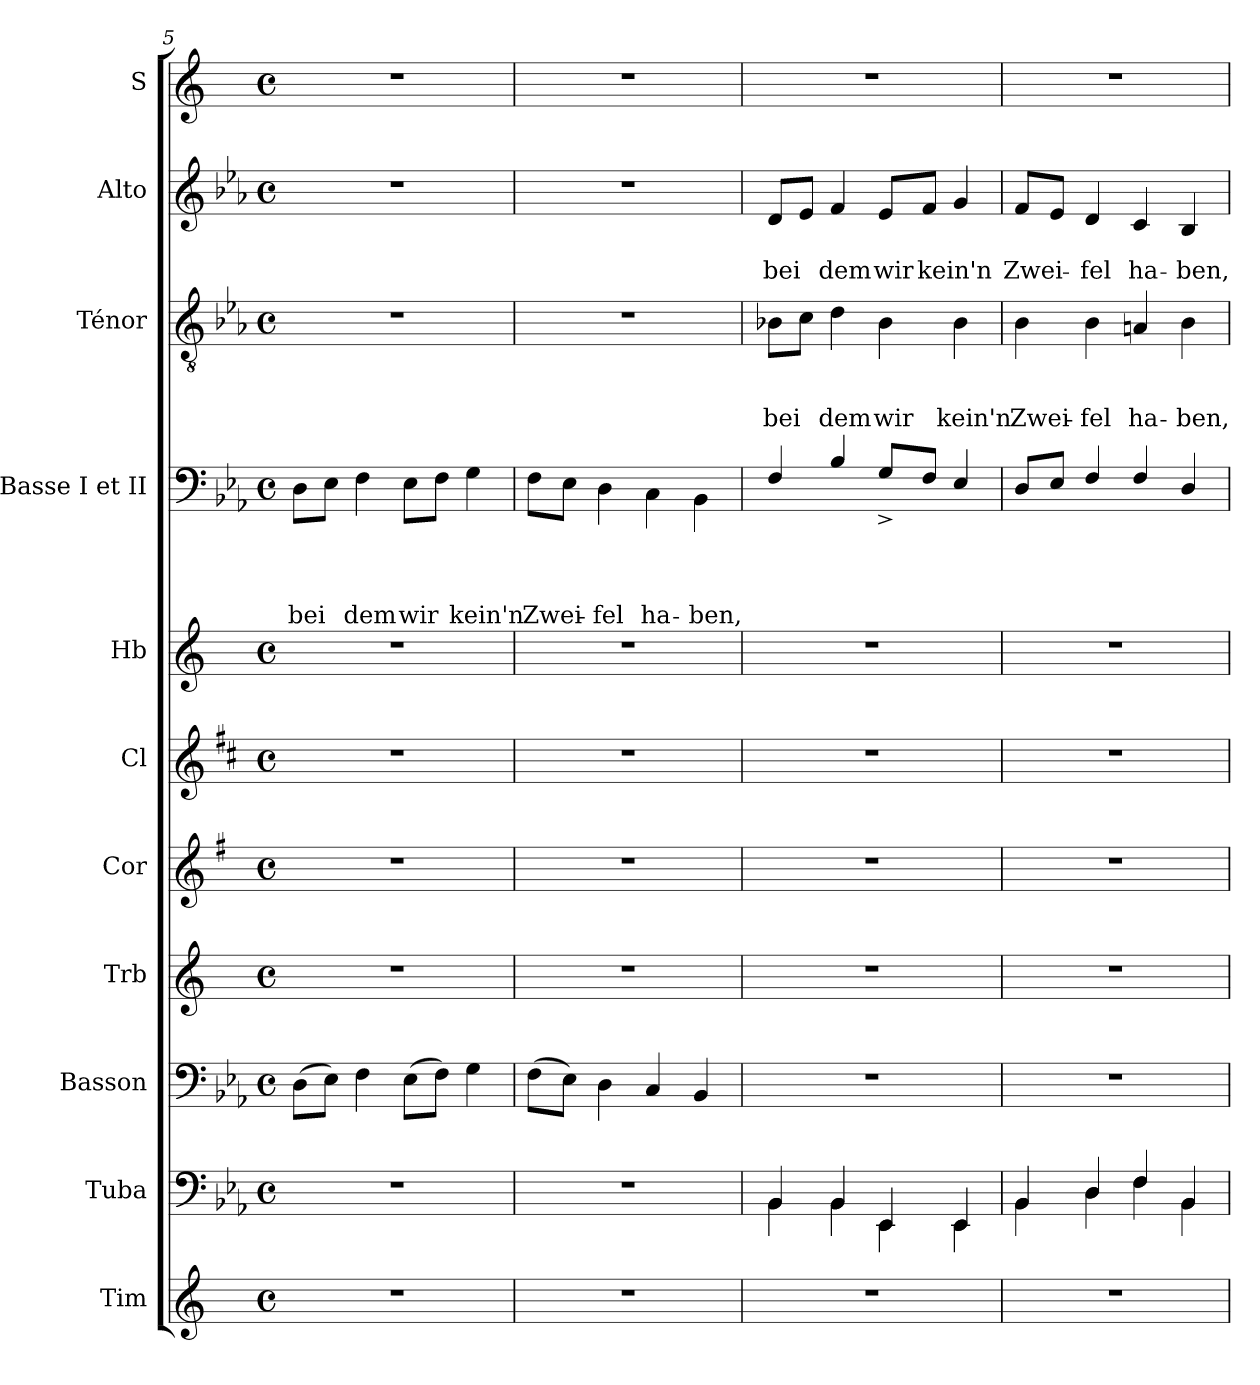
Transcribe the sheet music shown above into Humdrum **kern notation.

**kern	**kern	**kern	**kern	**kern	**kern	**kern	**kern	**text	**text	**text	**text	**kern	**text	**text	**text	**kern	**text	**text	**kern
*part11	*part10	*part9	*part8	*part7	*part6	*part5	*part4	*part4	*part4	*part4	*part4	*part3	*part3	*part3	*part3	*part2	*part2	*part2	*part1
*staff11	*staff10	*staff9	*staff8	*staff7	*staff6	*staff5	*staff4	*staff4	*staff4	*staff4	*staff4	*staff3	*staff3	*staff3	*staff3	*staff2	*staff2	*staff2	*staff1
*I"Tim	*I"Tuba	*I"Basson	*I"Trb	*I"Cor	*I"Cl	*I"Hb	*I"Basse I et II	*	*	*	*	*I"Ténor	*	*	*	*I"Alto	*	*	*I"S
*I'Tim	*I'Tub	*I'Bas	*I'Trb	*I'Cor	*I'Cl	*I'Hb	*I'B	*	*	*	*	*I'T	*	*	*	*I'A	*	*	*I'S
*clefG2	*clefF4	*clefF4	*clefG2	*clefG2	*clefG2	*clefG2	*clefF4	*	*	*	*	*clefGv2	*	*	*	*clefG2	*	*	*clefG2
*	*	*	*	*ITrd4c7	*ITrd1c2	*	*	*	*	*	*	*	*	*	*	*	*	*	*
*k[]	*k[b-e-a-]	*k[b-e-a-]	*k[]	*k[]	*k[]	*k[]	*k[b-e-a-]	*	*	*	*	*k[b-e-a-]	*	*	*	*k[b-e-a-]	*	*	*k[]
*C:	*E-:	*E-:	*C:	*C:	*C:	*C:	*E-:	*	*	*	*	*E-:	*	*	*	*E-:	*	*	*C:
*M4/4	*M4/4	*M4/4	*M4/4	*M4/4	*M4/4	*M4/4	*M4/4	*	*	*	*	*M4/4	*	*	*	*M4/4	*	*	*M4/4
*met(c)	*met(c)	*met(c)	*met(c)	*met(c)	*met(c)	*met(c)	*met(c)	*	*	*	*	*met(c)	*	*	*	*met(c)	*	*	*met(c)
=5	=5	=5	=5	=5	=5	=5	=5	=5	=5	=5	=5	=5	=5	=5	=5	=5	=5	=5	=5
!	!	!	!	!	!	!	!	!	!	!	!LO:LY:b	!	!	!	!	!	!	!	!
1r	1r	(>8D\L	1r	1r	1r	1r	8D\L	.	.	.	bei	1r	.	.	.	1r	.	.	1r
.	.	8E-\J)	.	.	.	.	8E-\J	.	.	.	.	.	.	.	.	.	.	.	.
!	!	!	!	!	!	!	!	!	!	!	!LO:LY:b	!	!	!	!	!	!	!	!
.	.	4F\	.	.	.	.	4F\	.	.	.	dem	.	.	.	.	.	.	.	.
!	!	!	!	!	!	!	!	!	!	!	!LO:LY:b	!	!	!	!	!	!	!	!
.	.	(>8E-\L	.	.	.	.	8E-\L	.	.	.	wir	.	.	.	.	.	.	.	.
.	.	8F\J)	.	.	.	.	8F\J	.	.	.	.	.	.	.	.	.	.	.	.
!	!	!	!	!	!	!	!	!	!	!	!LO:LY:b	!	!	!	!	!	!	!	!
.	.	4G\	.	.	.	.	4G\	.	.	.	kein'n	.	.	.	.	.	.	.	.
!!LO:LB:g=z
=6	=6	=6	=6	=6	=6	=6	=6	=6	=6	=6	=6	=6	=6	=6	=6	=6	=6	=6	=6
!	!	!	!	!	!	!	!	!	!	!	!LO:LY:b	!	!	!	!	!	!	!	!
1r	1r	(>8F\L	1r	1r	1r	1r	8F\L	.	.	.	Zwei-	1r	.	.	.	1r	.	.	1r
.	.	8E-\J)	.	.	.	.	8E-\J	.	.	.	.	.	.	.	.	.	.	.	.
!	!	!	!	!	!	!	!	!	!	!	!LO:LY:b	!	!	!	!	!	!	!	!
.	.	4D\	.	.	.	.	4D\	.	.	.	-fel	.	.	.	.	.	.	.	.
!	!	!	!	!	!	!	!	!	!	!	!LO:LY:b	!	!	!	!	!	!	!	!
.	.	4C/	.	.	.	.	4C\	.	.	.	ha-	.	.	.	.	.	.	.	.
!	!	!	!	!	!	!	!	!	!	!	!LO:LY:b	!	!	!	!	!	!	!	!
.	.	4BB-/	.	.	.	.	4BB-\	.	.	.	-ben,	.	.	.	.	.	.	.	.
=7	=7	=7	=7	=7	=7	=7	=7	=7	=7	=7	=7	=7	=7	=7	=7	=7	=7	=7	=7
*	*^	*	*	*	*	*	*	*	*	*	*	*	*	*	*	*	*	*	*
!	!	!	!	!	!	!	!	!	!	!	!	!	!	!	!	!LO:LY:b	!	!	!LO:LY:b	!
1r	4BB-/	4BB-\	1r	1r	1r	1r	1r	4F/	.	.	.	.	8B-X\L	.	.	bei	8d/L	.	bei	1r
.	.	.	.	.	.	.	.	.	.	.	.	.	8c\J	.	.	.	8e-/J	.	.	.
!	!	!	!	!	!	!	!	!	!	!	!	!	!	!	!	!LO:LY:b	!	!	!LO:LY:b	!
.	4BB-/	4BB-\	.	.	.	.	.	4B-/	.	.	.	.	4d\	.	.	dem	4f/	.	dem	.
!	!	!	!	!	!	!	!	!	!	!	!	!	!	!	!	!LO:LY:b	!	!	!LO:LY:b	!
.	4EE-/	4EE-\	.	.	.	.	.	8G^>/L	.	.	.	.	4B-\	.	.	wir	8e-/L	.	wir	.
!	!	!	!	!	!	!	!	!	!	!	!	!	!	!	!	!	!	!	!LO:LY:b	!
.	.	.	.	.	.	.	.	8F/J	.	.	.	.	.	.	.	.	8f/J	.	kein'n	.
!	!	!	!	!	!	!	!	!	!	!	!	!	!	!	!	!LO:LY:b	!	!	!	!
.	4EE-/	4EE-\	.	.	.	.	.	4E-/	.	.	.	.	4B-\	.	.	kein'n	4g/	.	.	.
=8	=8	=8	=8	=8	=8	=8	=8	=8	=8	=8	=8	=8	=8	=8	=8	=8	=8	=8	=8	=8
!	!	!	!	!	!	!	!	!	!	!	!	!	!	!	!	!LO:LY:b	!	!	!LO:LY:b	!
1r	4BB-/	4BB-\	1r	1r	1r	1r	1r	8D/L	.	.	.	.	4B-\	.	.	Zwei-	8f/L	.	Zwei-	1r
.	.	.	.	.	.	.	.	8E-/J	.	.	.	.	.	.	.	.	8e-/J	.	.	.
!	!	!	!	!	!	!	!	!	!	!	!	!	!	!	!	!LO:LY:b	!	!	!LO:LY:b	!
.	4D/	4D\	.	.	.	.	.	4F/	.	.	.	.	4B-\	.	.	-fel	4d/	.	-fel	.
!	!	!	!	!	!	!	!	!	!	!	!	!	!	!	!	!LO:LY:b	!	!	!LO:LY:b	!
.	4F/	4F\	.	.	.	.	.	4F/	.	.	.	.	4An/	.	.	ha-	4c/	.	ha-	.
!	!	!	!	!	!	!	!	!	!	!	!	!	!	!	!	!LO:LY:b	!	!	!LO:LY:b	!
.	4BB-/	4BB-\	.	.	.	.	.	4D/	.	.	.	.	4B-\	.	.	-ben,	4B-/	.	-ben,	.
*	*v	*v	*	*	*	*	*	*	*	*	*	*	*	*	*	*	*	*	*	*
=	=	=	=	=	=	=	=	=	=	=	=	=	=	=	=	=	=	=	=
*-	*-	*-	*-	*-	*-	*-	*-	*-	*-	*-	*-	*-	*-	*-	*-	*-	*-	*-	*-
